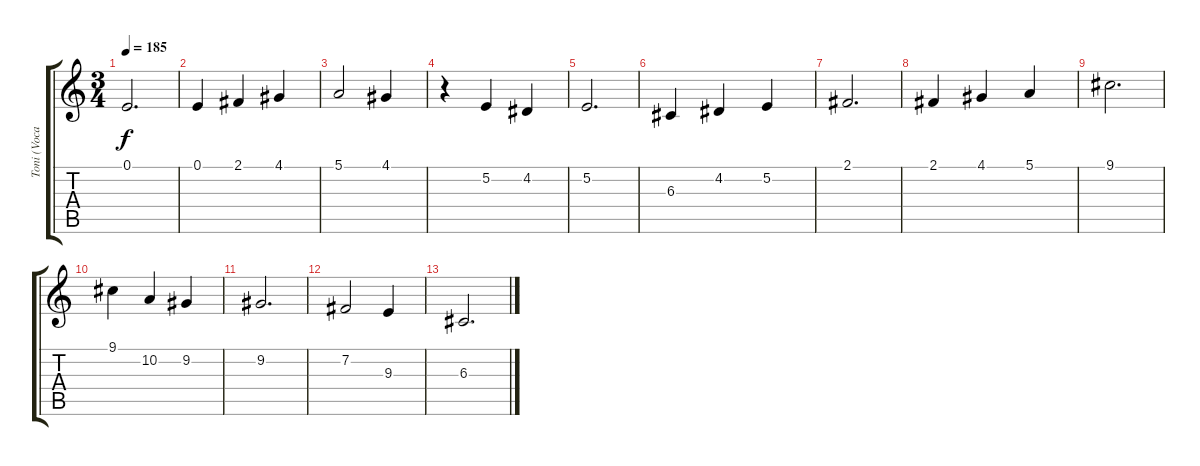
\track ("Toni (Vocals)" "Toni (Voca") {instrument englishhorn}
\staff {score tabs}
\tuning (E4 B3 G3 D3 A2 E2) {hide}
\ts (3 4)
\tempo 185
\clef g2
\ks c
0.1.2{d dy f} |
0.1.4 2.1.4 4.1.4 |
5.1.2 4.1.4 |
r.4 5.2.4 4.2.4 |
5.2.2{d} |
6.3.4 4.2.4 5.2.4 |
2.1.2{d} |
2.1.4 4.1.4 5.1.4 |
9.1.2{d} |
9.1.4 10.2.4 9.2.4 |
9.2.2{d} |
7.2.2 9.3.4 |
6.3.2{d}
